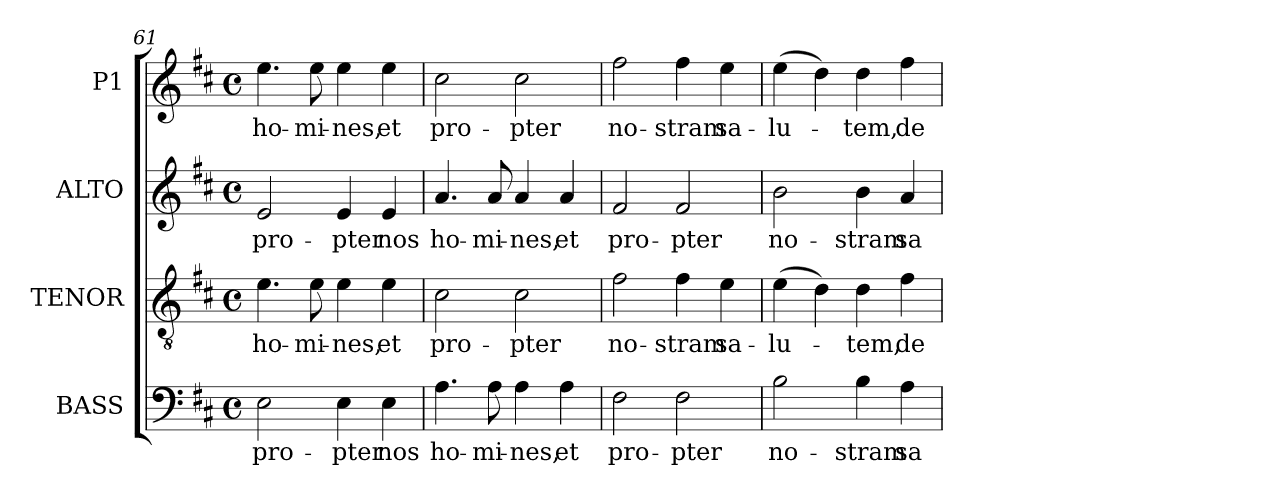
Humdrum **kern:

**kern	**text	**kern	**text	**kern	**text	**kern	**text
*part4	*part4	*part3	*part3	*part2	*part2	*part1	*part1
*staff4	*staff4	*staff3	*staff3	*staff2	*staff2	*staff1	*staff1
*I"BASS	*	*I"TENOR	*	*I"ALTO	*	*I"P1	*
*clefF4	*	*clefGv2	*	*clefG2	*	*clefG2	*
*	*	*ITrd7c12	*	*	*	*	*
*k[f#c#]	*	*k[f#c#]	*	*k[f#c#]	*	*k[f#c#]	*
*D:	*	*D:	*	*D:	*	*D:	*
*M4/4	*	*M4/4	*	*M4/4	*	*M4/4	*
*met(c)	*	*met(c)	*	*met(c)	*	*met(c)	*
=61	=61	=61	=61	=61	=61	=61	=61
!	!LO:LY:b:color=#000000	!	!	!	!	!	!
!	!	!	!LO:LY:b:color=#000000	!	!	!	!
!	!	!	!	!	!LO:LY:b:color=#000000	!	!
!	!	!	!	!	!	!	!LO:LY:b:color=#000000
2Ei\	pro-	4.Ei\	ho-	2ei/	pro-	4.eei\	ho-
!	!	!	!LO:LY:b:color=#000000	!	!	!	!
!	!	!	!	!	!	!	!LO:LY:b:color=#000000
.	.	8Ei\	-mi-	.	.	8eei\	-mi-
!	!LO:LY:b:color=#000000	!	!	!	!	!	!
!	!	!	!LO:LY:b:color=#000000	!	!	!	!
!	!	!	!	!	!LO:LY:b:color=#000000	!	!
!	!	!	!	!	!	!	!LO:LY:b:color=#000000
4Ei\	-pter	4Ei\	-nes,	4ei/	-pter	4eei\	-nes,
!	!LO:LY:b:color=#000000	!	!	!	!	!	!
!	!	!	!LO:LY:b:color=#000000	!	!	!	!
!	!	!	!	!	!LO:LY:b:color=#000000	!	!
!	!	!	!	!	!	!	!LO:LY:b:color=#000000
4Ei\	nos	4Ei\	et	4ei/	nos	4eei\	et
=62	=62	=62	=62	=62	=62	=62	=62
!	!LO:LY:b:color=#000000	!	!	!	!	!	!
!	!	!	!LO:LY:b:color=#000000	!	!	!	!
!	!	!	!	!	!LO:LY:b:color=#000000	!	!
!	!	!	!	!	!	!	!LO:LY:b:color=#000000
4.Ai\	ho-	2C#i\	pro-	4.ai/	ho-	2cc#i\	pro-
!	!LO:LY:b:color=#000000	!	!	!	!	!	!
!	!	!	!	!	!LO:LY:b:color=#000000	!	!
8Ai\	-mi-	.	.	8ai/	-mi-	.	.
!	!LO:LY:b:color=#000000	!	!	!	!	!	!
!	!	!	!LO:LY:b:color=#000000	!	!	!	!
!	!	!	!	!	!LO:LY:b:color=#000000	!	!
!	!	!	!	!	!	!	!LO:LY:b:color=#000000
4Ai\	-nes,	2C#i\	-pter	4ai/	-nes,	2cc#i\	-pter
!	!LO:LY:b:color=#000000	!	!	!	!	!	!
!	!	!	!	!	!LO:LY:b:color=#000000	!	!
4Ai\	et	.	.	4ai/	et	.	.
!!LO:PB:g=z
=63	=63	=63	=63	=63	=63	=63	=63
!	!LO:LY:b:color=#000000	!	!	!	!	!	!
!	!	!	!LO:LY:b:color=#000000	!	!	!	!
!	!	!	!	!	!LO:LY:b:color=#000000	!	!
!	!	!	!	!	!	!	!LO:LY:b:color=#000000
2F#i\	pro-	2F#i\	no-	2f#i/	pro-	2ff#i\	no-
!	!LO:LY:b:color=#000000	!	!	!	!	!	!
!	!	!	!LO:LY:b:color=#000000	!	!	!	!
!	!	!	!	!	!LO:LY:b:color=#000000	!	!
!	!	!	!	!	!	!	!LO:LY:b:color=#000000
2F#i\	-pter	4F#i\	-stram	2f#i/	-pter	4ff#i\	-stram
!	!	!	!LO:LY:b:color=#000000	!	!	!	!
!	!	!	!	!	!	!	!LO:LY:b:color=#000000
.	.	4Ei\	sa-	.	.	4eei\	sa-
=64	=64	=64	=64	=64	=64	=64	=64
!	!LO:LY:b:color=#000000	!	!	!	!	!	!
!	!	!	!LO:LY:b:color=#000000	!	!	!	!
!	!	!	!	!	!LO:LY:b:color=#000000	!	!
!	!	!	!	!	!	!	!LO:LY:b:color=#000000
2Bi\	no-	(4Ei\	-lu-	2bi\	no-	(4eei\	-lu-
.	.	4Di\)	.	.	.	4ddi\)	.
!	!LO:LY:b:color=#000000	!	!	!	!	!	!
!	!	!	!LO:LY:b:color=#000000	!	!	!	!
!	!	!	!	!	!LO:LY:b:color=#000000	!	!
!	!	!	!	!	!	!	!LO:LY:b:color=#000000
4Bi\	-stram	4Di\	-tem,	4bi\	-stram	4ddi\	-tem,
!	!LO:LY:b:color=#000000	!	!	!	!	!	!
!	!	!	!LO:LY:b:color=#000000	!	!	!	!
!	!	!	!	!	!LO:LY:b:color=#000000	!	!
!	!	!	!	!	!	!	!LO:LY:b:color=#000000
4Ai\	sa-	4F#i\	de-	4ai/	sa-	4ff#i\	de-
=	=	=	=	=	=	=	=
*-	*-	*-	*-	*-	*-	*-	*-
